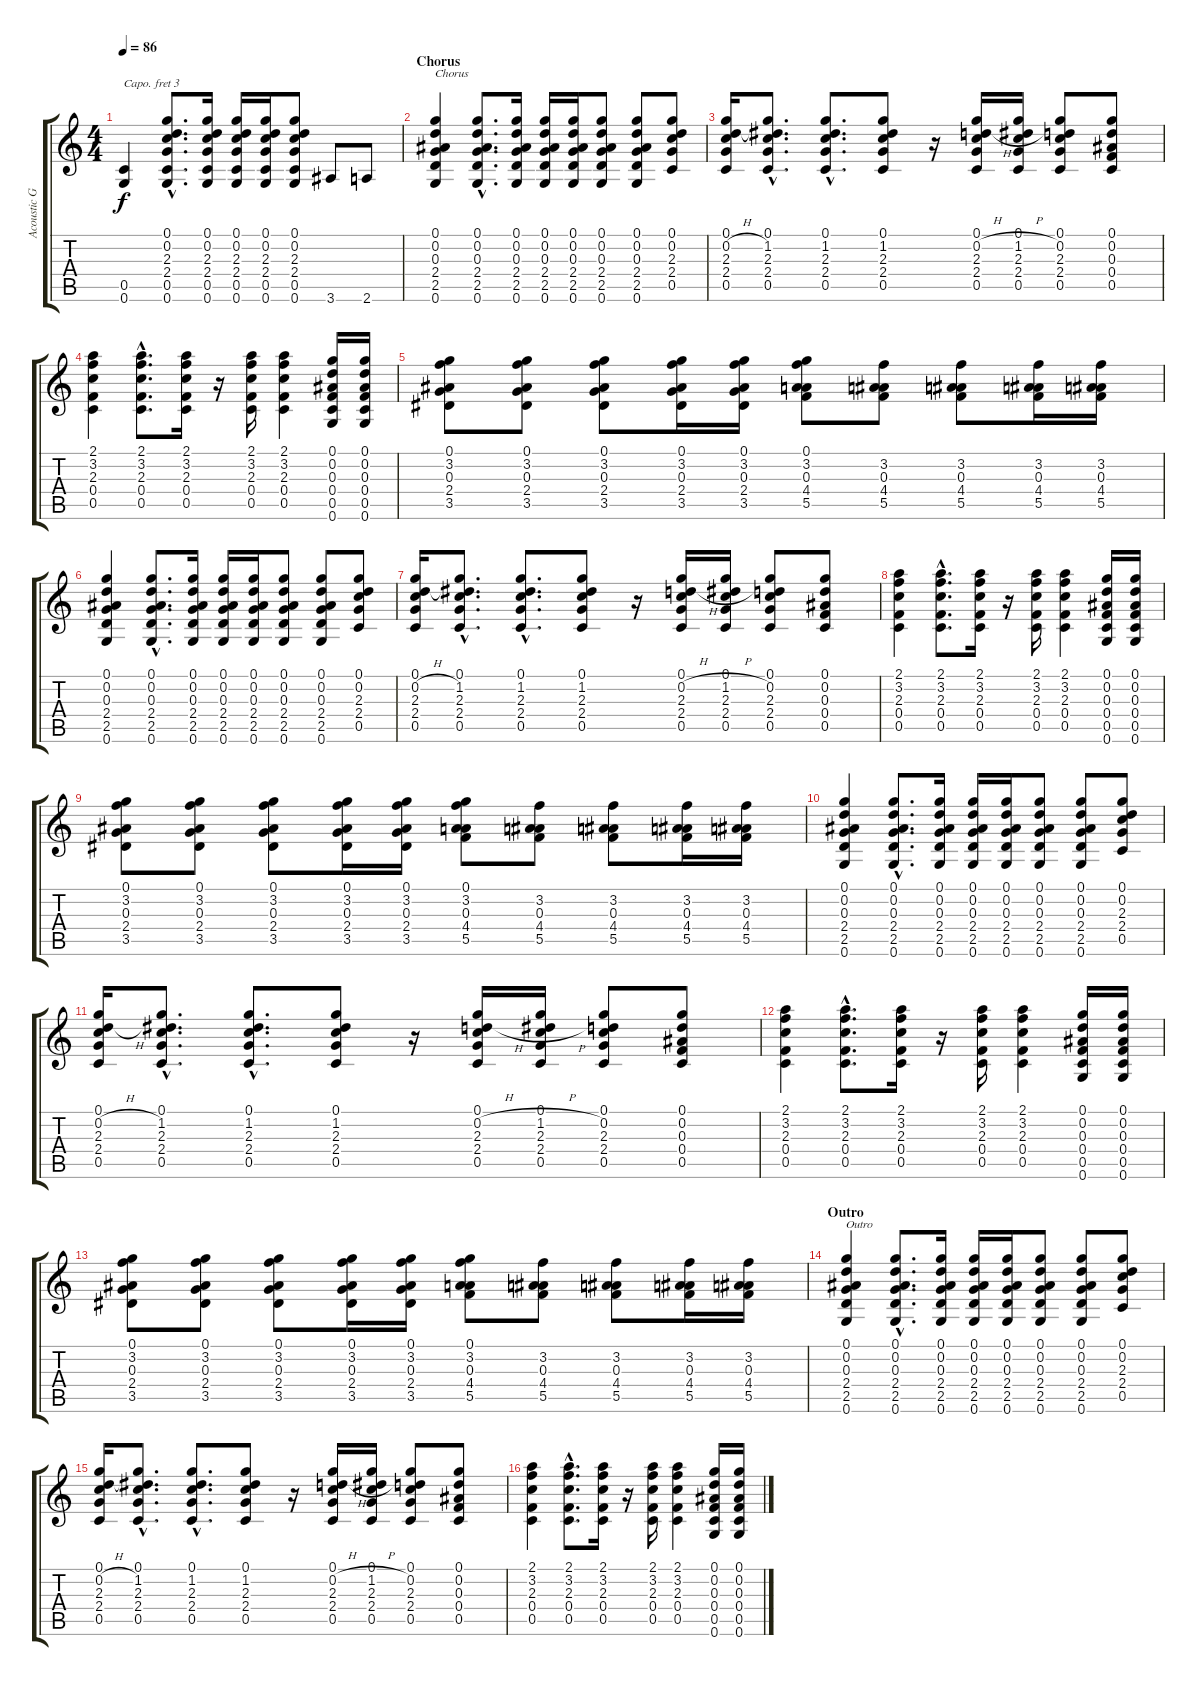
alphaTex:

\track ("Acoustic Guitar w/ Capo 3" "Acoustic G") {instrument acousticguitarsteel}
\staff {score tabs}
\capo 3
\tuning (E4 B3 G3 D3 A2 E2) {hide}
\ts (4 4)
\tempo 86
\clef g2
\ks c
(0.5 0.6).4{dy f} (0.1{hac} 0.2{hac} 2.3{hac} 2.4{hac} 0.5{hac} 0.6{hac}).8{d} (0.1 0.2 2.3 2.4 0.5 0.6).16 (0.1 0.2 2.3 2.4 0.5 0.6).16 (0.1 0.2 2.3 2.4 0.5 0.6).16 (0.1 0.2 2.3 2.4 0.5 0.6).8 3.6.8 2.6.8 |
\section ("" "Chorus")
(0.1 0.2 0.3 2.4 2.5 0.6).4{txt "Chorus"} (0.1{hac} 0.2{hac} 0.3{hac} 2.4{hac} 2.5{hac} 0.6{hac}).8{d} (0.1 0.2 0.3 2.4 2.5 0.6).16 (0.1 0.2 0.3 2.4 2.5 0.6).16 (0.1 0.2 0.3 2.4 2.5 0.6).16 (0.1 0.2 0.3 2.4 2.5 0.6).8 (0.1 0.2 0.3 2.4 2.5 0.6).8 (0.1 0.2 2.3 2.4 0.5).8 |
(0.1 0.2{h} 2.3 2.4 0.5).16 (0.1{hac} 1.2{hac} 2.3{hac} 2.4{hac} 0.5{hac}).8{d} (0.1{hac} 1.2{hac} 2.3{hac} 2.4{hac} 0.5{hac}).8{d} (0.1 1.2 2.3 2.4 0.5).8 r.16 (0.1 0.2{h} 2.3 2.4 0.5).16 (0.1 1.2{h} 2.3 2.4 0.5).16 (0.1 0.2 2.3 2.4 0.5).8 (0.1 0.2 0.3 0.4 0.5).8 |
(2.1 3.2 2.3 0.4 0.5).4 (2.1{hac} 3.2{hac} 2.3{hac} 0.4{hac} 0.5{hac}).8{d} (2.1 3.2 2.3 0.4 0.5).16 r.16 (2.1 3.2 2.3 0.4 0.5).16 (2.1 3.2 2.3 0.4 0.5).4 (0.1 0.2 0.3 0.4 0.5 0.6).16 (0.1 0.2 0.3 0.4 0.5 0.6).16 |
(0.1 3.2 0.3 2.4 3.5).8 (0.1 3.2 0.3 2.4 3.5).8 (0.1 3.2 0.3 2.4 3.5).8 (0.1 3.2 0.3 2.4 3.5).16 (0.1 3.2 0.3 2.4 3.5).16 (0.1 3.2 0.3 4.4 5.5).8 (3.2 0.3 4.4 5.5).8 (3.2 0.3 4.4 5.5).8 (3.2 0.3 4.4 5.5).16 (3.2 0.3 4.4 5.5).16 |
(0.1 0.2 0.3 2.4 2.5 0.6).4 (0.1{hac} 0.2{hac} 0.3{hac} 2.4{hac} 2.5{hac} 0.6{hac}).8{d} (0.1 0.2 0.3 2.4 2.5 0.6).16 (0.1 0.2 0.3 2.4 2.5 0.6).16 (0.1 0.2 0.3 2.4 2.5 0.6).16 (0.1 0.2 0.3 2.4 2.5 0.6).8 (0.1 0.2 0.3 2.4 2.5 0.6).8 (0.1 0.2 2.3 2.4 0.5).8 |
(0.1 0.2{h} 2.3 2.4 0.5).16 (0.1{hac} 1.2{hac} 2.3{hac} 2.4{hac} 0.5{hac}).8{d} (0.1{hac} 1.2{hac} 2.3{hac} 2.4{hac} 0.5{hac}).8{d} (0.1 1.2 2.3 2.4 0.5).8 r.16 (0.1 0.2{h} 2.3 2.4 0.5).16 (0.1 1.2{h} 2.3 2.4 0.5).16 (0.1 0.2 2.3 2.4 0.5).8 (0.1 0.2 0.3 0.4 0.5).8 |
(2.1 3.2 2.3 0.4 0.5).4 (2.1{hac} 3.2{hac} 2.3{hac} 0.4{hac} 0.5{hac}).8{d} (2.1 3.2 2.3 0.4 0.5).16 r.16 (2.1 3.2 2.3 0.4 0.5).16 (2.1 3.2 2.3 0.4 0.5).4 (0.1 0.2 0.3 0.4 0.5 0.6).16 (0.1 0.2 0.3 0.4 0.5 0.6).16 |
(0.1 3.2 0.3 2.4 3.5).8 (0.1 3.2 0.3 2.4 3.5).8 (0.1 3.2 0.3 2.4 3.5).8 (0.1 3.2 0.3 2.4 3.5).16 (0.1 3.2 0.3 2.4 3.5).16 (0.1 3.2 0.3 4.4 5.5).8 (3.2 0.3 4.4 5.5).8 (3.2 0.3 4.4 5.5).8 (3.2 0.3 4.4 5.5).16 (3.2 0.3 4.4 5.5).16 |
(0.1 0.2 0.3 2.4 2.5 0.6).4 (0.1{hac} 0.2{hac} 0.3{hac} 2.4{hac} 2.5{hac} 0.6{hac}).8{d} (0.1 0.2 0.3 2.4 2.5 0.6).16 (0.1 0.2 0.3 2.4 2.5 0.6).16 (0.1 0.2 0.3 2.4 2.5 0.6).16 (0.1 0.2 0.3 2.4 2.5 0.6).8 (0.1 0.2 0.3 2.4 2.5 0.6).8 (0.1 0.2 2.3 2.4 0.5).8 |
(0.1 0.2{h} 2.3 2.4 0.5).16 (0.1{hac} 1.2{hac} 2.3{hac} 2.4{hac} 0.5{hac}).8{d} (0.1{hac} 1.2{hac} 2.3{hac} 2.4{hac} 0.5{hac}).8{d} (0.1 1.2 2.3 2.4 0.5).8 r.16 (0.1 0.2{h} 2.3 2.4 0.5).16 (0.1 1.2{h} 2.3 2.4 0.5).16 (0.1 0.2 2.3 2.4 0.5).8 (0.1 0.2 0.3 0.4 0.5).8 |
(2.1 3.2 2.3 0.4 0.5).4 (2.1{hac} 3.2{hac} 2.3{hac} 0.4{hac} 0.5{hac}).8{d} (2.1 3.2 2.3 0.4 0.5).16 r.16 (2.1 3.2 2.3 0.4 0.5).16 (2.1 3.2 2.3 0.4 0.5).4 (0.1 0.2 0.3 0.4 0.5 0.6).16 (0.1 0.2 0.3 0.4 0.5 0.6).16 |
(0.1 3.2 0.3 2.4 3.5).8 (0.1 3.2 0.3 2.4 3.5).8 (0.1 3.2 0.3 2.4 3.5).8 (0.1 3.2 0.3 2.4 3.5).16 (0.1 3.2 0.3 2.4 3.5).16 (0.1 3.2 0.3 4.4 5.5).8 (3.2 0.3 4.4 5.5).8 (3.2 0.3 4.4 5.5).8 (3.2 0.3 4.4 5.5).16 (3.2 0.3 4.4 5.5).16 |
\section ("" "Outro")
(0.1 0.2 0.3 2.4 2.5 0.6).4{txt "Outro"} (0.1{hac} 0.2{hac} 0.3{hac} 2.4{hac} 2.5{hac} 0.6{hac}).8{d} (0.1 0.2 0.3 2.4 2.5 0.6).16 (0.1 0.2 0.3 2.4 2.5 0.6).16 (0.1 0.2 0.3 2.4 2.5 0.6).16 (0.1 0.2 0.3 2.4 2.5 0.6).8 (0.1 0.2 0.3 2.4 2.5 0.6).8 (0.1 0.2 2.3 2.4 0.5).8 |
(0.1 0.2{h} 2.3 2.4 0.5).16 (0.1{hac} 1.2{hac} 2.3{hac} 2.4{hac} 0.5{hac}).8{d} (0.1{hac} 1.2{hac} 2.3{hac} 2.4{hac} 0.5{hac}).8{d} (0.1 1.2 2.3 2.4 0.5).8 r.16 (0.1 0.2{h} 2.3 2.4 0.5).16 (0.1 1.2{h} 2.3 2.4 0.5).16 (0.1 0.2 2.3 2.4 0.5).8 (0.1 0.2 0.3 0.4 0.5).8 |
(2.1 3.2 2.3 0.4 0.5).4 (2.1{hac} 3.2{hac} 2.3{hac} 0.4{hac} 0.5{hac}).8{d} (2.1 3.2 2.3 0.4 0.5).16 r.16 (2.1 3.2 2.3 0.4 0.5).16 (2.1 3.2 2.3 0.4 0.5).4 (0.1 0.2 0.3 0.4 0.5 0.6).16 (0.1 0.2 0.3 0.4 0.5 0.6).16
